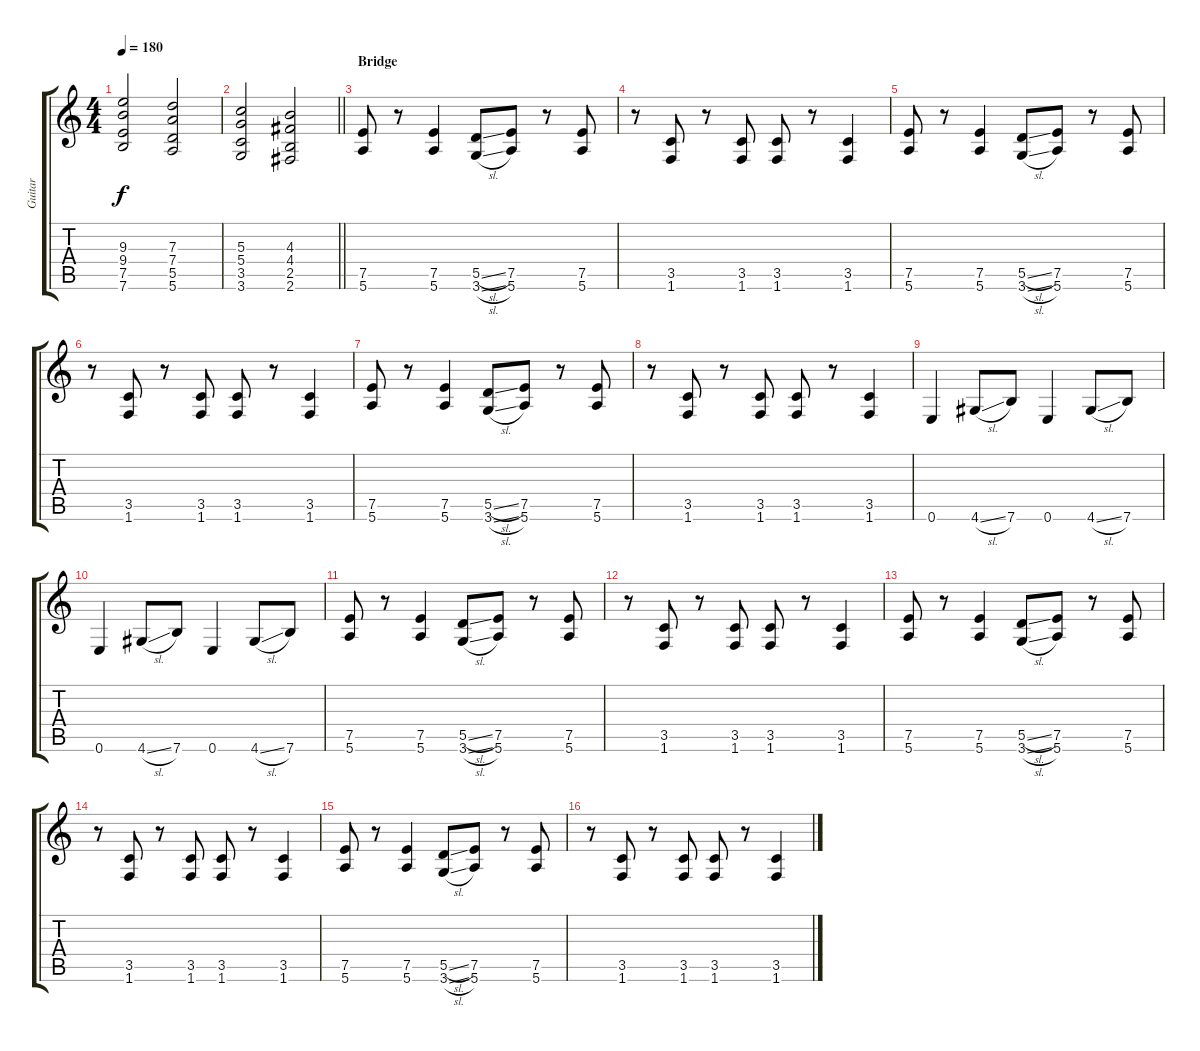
\track ("Guitar" "Guitar") {instrument overdrivenguitar}
\staff {score tabs}
\tuning (E4 B3 G3 D3 A2 E2) {hide}
\ts (4 4)
\tempo 180
\clef g2
\ks c
(9.3 9.4 7.5 7.6).2{dy f} (7.3 7.4 5.5 5.6).2 |
\barLineRight lightlight
(5.3 5.4 3.5 3.6).2 (4.3 4.4 2.5 2.6).2 |
\section ("" "Bridge")
(7.5 5.6).8 r.8 (7.5 5.6).4 (5.5{sl} 3.6{sl}).8 (7.5 5.6).8 r.8 (7.5 5.6).8 |
r.8 (3.5 1.6).8 r.8 (3.5 1.6).8 (3.5 1.6).8 r.8 (3.5 1.6).4 |
(7.5 5.6).8 r.8 (7.5 5.6).4 (5.5{sl} 3.6{sl}).8 (7.5 5.6).8 r.8 (7.5 5.6).8 |
r.8 (3.5 1.6).8 r.8 (3.5 1.6).8 (3.5 1.6).8 r.8 (3.5 1.6).4 |
(7.5 5.6).8 r.8 (7.5 5.6).4 (5.5{sl} 3.6{sl}).8 (7.5 5.6).8 r.8 (7.5 5.6).8 |
r.8 (3.5 1.6).8 r.8 (3.5 1.6).8 (3.5 1.6).8 r.8 (3.5 1.6).4 |
0.6.4 4.6{sl}.8 7.6.8 0.6.4 4.6{sl}.8 7.6.8 |
0.6.4 4.6{sl}.8 7.6.8 0.6.4 4.6{sl}.8 7.6.8 |
(7.5 5.6).8 r.8 (7.5 5.6).4 (5.5{sl} 3.6{sl}).8 (7.5 5.6).8 r.8 (7.5 5.6).8 |
r.8 (3.5 1.6).8 r.8 (3.5 1.6).8 (3.5 1.6).8 r.8 (3.5 1.6).4 |
(7.5 5.6).8 r.8 (7.5 5.6).4 (5.5{sl} 3.6{sl}).8 (7.5 5.6).8 r.8 (7.5 5.6).8 |
r.8 (3.5 1.6).8 r.8 (3.5 1.6).8 (3.5 1.6).8 r.8 (3.5 1.6).4 |
(7.5 5.6).8 r.8 (7.5 5.6).4 (5.5{sl} 3.6{sl}).8 (7.5 5.6).8 r.8 (7.5 5.6).8 |
r.8 (3.5 1.6).8 r.8 (3.5 1.6).8 (3.5 1.6).8 r.8 (3.5 1.6).4
